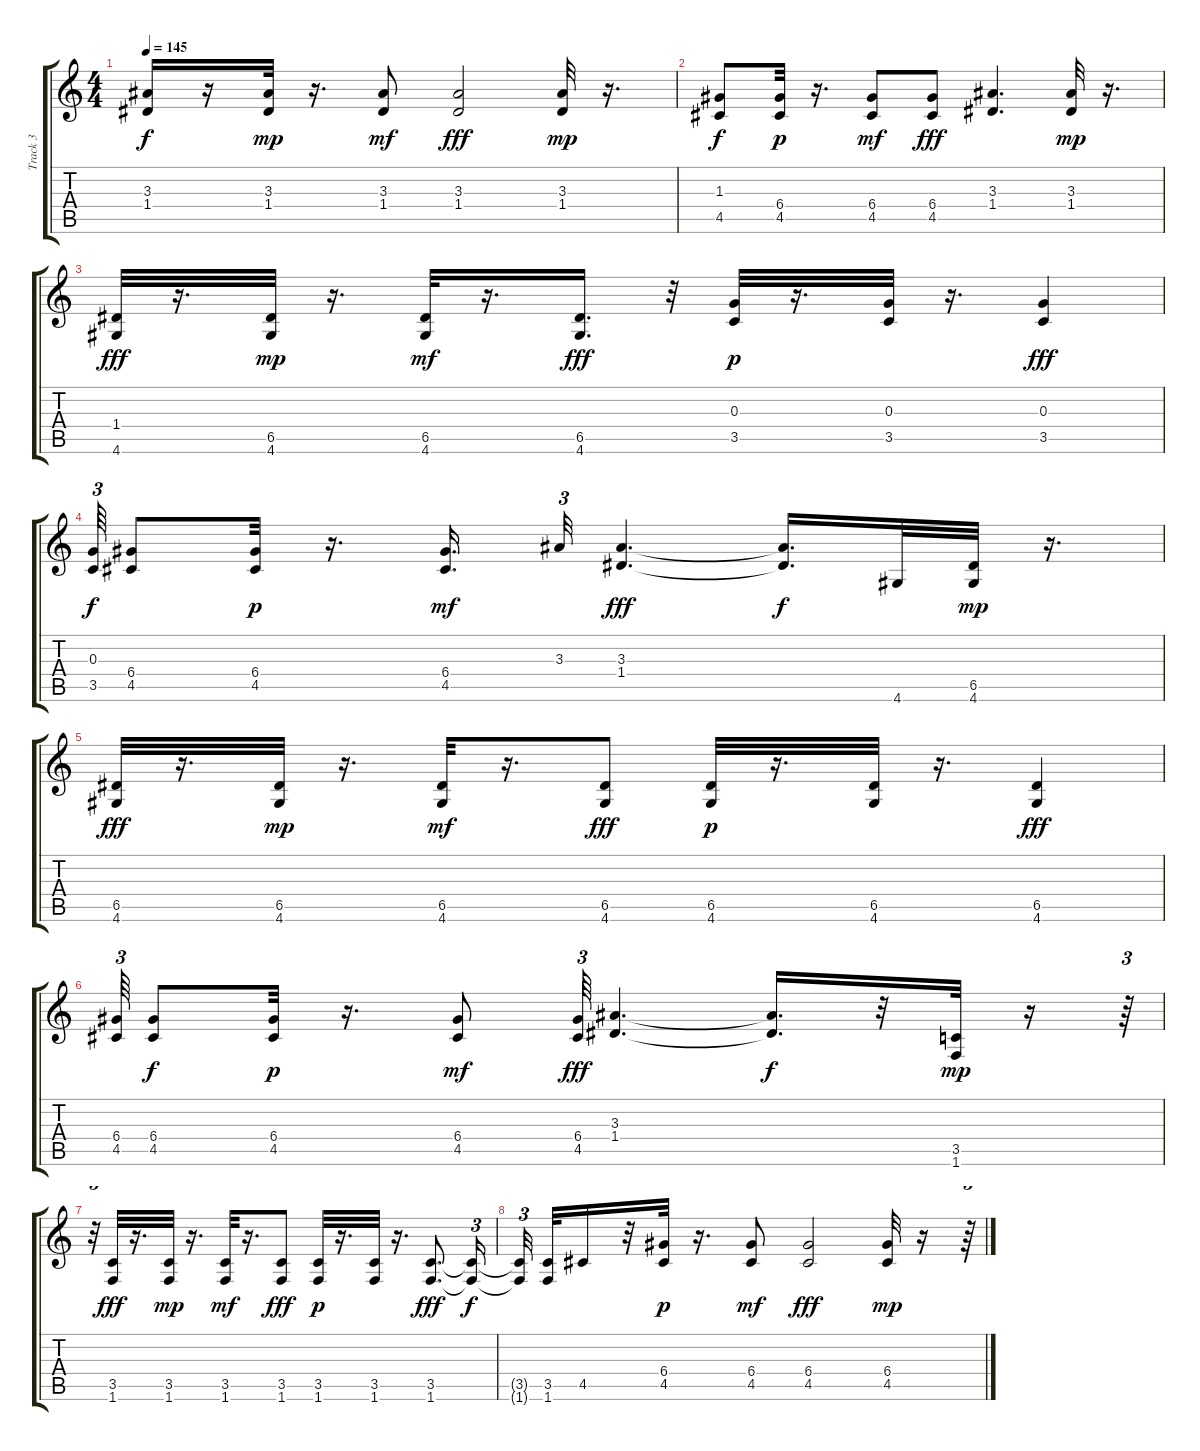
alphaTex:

\track ("Track 3" "Track 3") {instrument distortionguitar}
\staff {score tabs}
\tuning (E4 B3 G3 D3 A2 E2) {hide}
\ts (4 4)
\tempo 145
\clef g2
\ks c
(3.3 1.4).16{dy f} r.16 (3.3 1.4).32{dy mp} r.16{d} (3.3 1.4).8{dy mf} (3.3 1.4).2{dy fff} (3.3 1.4).32{dy mp} r.16{d} |
(1.3 4.5).8{dy f} (6.4 4.5).32{dy p} r.16{d} (6.4 4.5).8{dy mf} (6.4 4.5).8{dy fff} (3.3 1.4).4{d} (3.3 1.4).32{dy mp} r.16{d} |
(1.4 4.6).32{dy fff} r.16{d} (6.5 4.6).32{dy mp} r.16{d} (6.5 4.6).32{dy mf} r.16{d} (6.5 4.6).16{d dy fff} r.32 (0.3 3.5).32{dy p} r.16{d} (0.3 3.5).32 r.16{d} (0.3 3.5).4{dy fff} |
(0.3 3.5).64{tu (3 2) dy f} (6.4 4.5).8 (6.4 4.5).32{dy p} r.16{d} (6.4 4.5).16{d dy mf} 3.3.32{tu (3 2)} (3.3 1.4).4{d dy fff} (3.3{t} 1.4{t}).16{d dy f} 4.6.32 (6.5 4.6).32{dy mp} r.16{d} |
(6.5 4.6).32{dy fff} r.16{d} (6.5 4.6).32{dy mp} r.16{d} (6.5 4.6).32{dy mf} r.16{d} (6.5 4.6).8{dy fff} (6.5 4.6).32{dy p} r.16{d} (6.5 4.6).32 r.16{d} (6.5 4.6).4{dy fff} |
(6.4 4.5).64{tu (3 2)} (6.4 4.5).8{dy f} (6.4 4.5).32{dy p} r.16{d} (6.4 4.5).8{dy mf} (6.4 4.5).64{tu (3 2) dy fff} (3.3 1.4).4{d} (3.3{t} 1.4{t}).16{d dy f} r.32 (3.5 1.6).32{dy mp} r.16 r.64{tu (3 2)} |
r.32{tu (3 2)} (3.5 1.6).32{dy fff} r.16{d} (3.5 1.6).32{dy mp} r.16{d} (3.5 1.6).32{dy mf} r.16{d} (3.5 1.6).8{dy fff} (3.5 1.6).32{dy p} r.16{d} (3.5 1.6).32 r.16{d} (3.5 1.6).8{d dy fff} (3.5{t} 1.6{t}).16{tu (3 2) dy f} |
(3.5{t} 1.6{t}).32{tu (3 2)} (3.5 1.6).32 4.5.16 r.32 (6.4 4.5).32{dy p} r.16{d} (6.4 4.5).8{dy mf} (6.4 4.5).2{dy fff} (6.4 4.5).32{dy mp} r.16 r.64{tu (3 2)}
